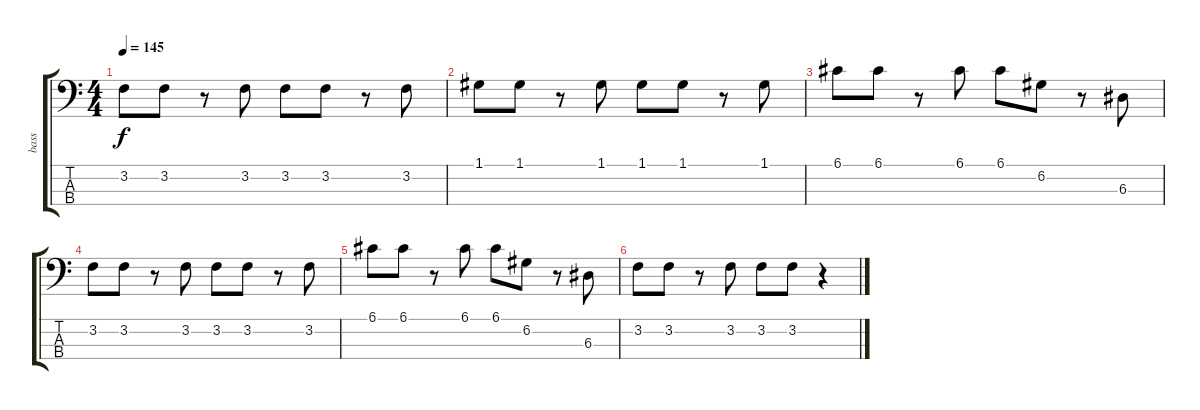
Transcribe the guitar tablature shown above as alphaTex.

\track ("bass" "bass") {instrument electricbassfinger}
\staff {score tabs}
\tuning (G2 D2 A1 E1) {hide}
\ts (4 4)
\tempo 145
\clef f4
\ks c
3.2.8{dy f volume 8} 3.2.8{volume 8} r.8 3.2.8{volume 8} 3.2.8{volume 8} 3.2.8{volume 8} r.8 3.2.8{volume 7} |
1.1.8{volume 7} 1.1.8{volume 7} r.8 1.1.8{volume 6} 1.1.8{volume 6} 1.1.8{volume 6} r.8 1.1.8{volume 6} |
6.1.8{volume 6} 6.1.8{volume 6} r.8 6.1.8{volume 5} 6.1.8{volume 5} 6.2.8{volume 5} r.8 6.3.8{volume 4} |
3.2.8{volume 4} 3.2.8{volume 4} r.8 3.2.8{volume 4} 3.2.8{volume 4} 3.2.8{volume 3} r.8 3.2.8{volume 3} |
6.1.8{volume 3} 6.1.8{volume 3} r.8 6.1.8{volume 2} 6.1.8{volume 2} 6.2.8{volume 2} r.8 6.3.8{volume 2} |
3.2.8{volume 2} 3.2.8{volume 1} r.8 3.2.8{volume 1} 3.2.8{volume 1} 3.2.8{volume 1} r.4
